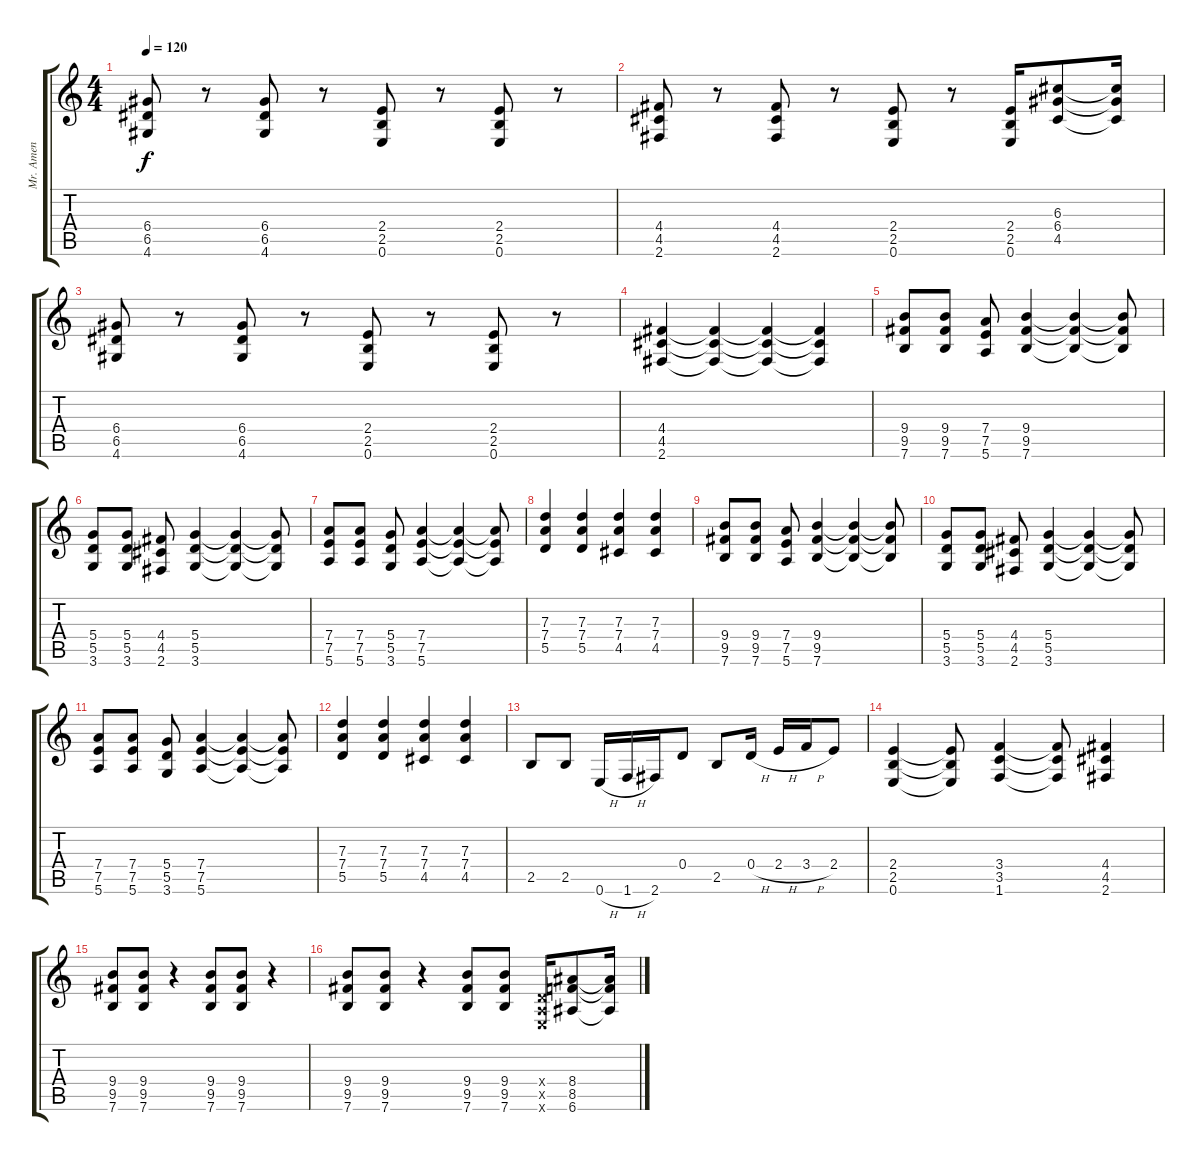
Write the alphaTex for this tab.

\track ("Mr. Amen" "Mr. Amen") {instrument distortionguitar}
\staff {score tabs}
\tuning (E4 B3 G3 D3 A2 E2) {hide}
\ts (4 4)
\tempo 120
\clef g2
\ks c
(6.4 6.5 4.6).8{dy f} r.8 (6.4 6.5 4.6).8 r.8 (2.4 2.5 0.6).8 r.8 (2.4 2.5 0.6).8 r.8 |
(4.4 4.5 2.6).8 r.8 (4.4 4.5 2.6).8 r.8 (2.4 2.5 0.6).8 r.8 (2.4 2.5 0.6).16 (6.3 6.4 4.5).8 (6.3{t} 6.4{t} 4.5{t}).16 |
(6.4 6.5 4.6).8 r.8 (6.4 6.5 4.6).8 r.8 (2.4 2.5 0.6).8 r.8 (2.4 2.5 0.6).8 r.8 |
(4.4 4.5 2.6).4 (4.4{t} 4.5{t} 2.6{t}).4 (4.4{t} 4.5{t} 2.6{t}).4 (4.4{t} 4.5{t} 2.6{t}).4 |
(9.4 9.5 7.6).8 (9.4 9.5 7.6).8 (7.4 7.5 5.6).8 (9.4 9.5 7.6).4 (9.4{t} 9.5{t} 7.6{t}).4 (9.4{t} 9.5{t} 7.6{t}).8 |
(5.4 5.5 3.6).8 (5.4 5.5 3.6).8 (4.4 4.5 2.6).8 (5.4 5.5 3.6).4 (5.4{t} 5.5{t} 3.6{t}).4 (5.4{t} 5.5{t} 3.6{t}).8 |
(7.4 7.5 5.6).8 (7.4 7.5 5.6).8 (5.4 5.5 3.6).8 (7.4 7.5 5.6).4 (7.4{t} 7.5{t} 5.6{t}).4 (7.4{t} 7.5{t} 5.6{t}).8 |
(7.3 7.4 5.5).4 (7.3 7.4 5.5).4 (7.3 7.4 4.5).4 (7.3 7.4 4.5).4 |
(9.4 9.5 7.6).8 (9.4 9.5 7.6).8 (7.4 7.5 5.6).8 (9.4 9.5 7.6).4 (9.4{t} 9.5{t} 7.6{t}).4 (9.4{t} 9.5{t} 7.6{t}).8 |
(5.4 5.5 3.6).8 (5.4 5.5 3.6).8 (4.4 4.5 2.6).8 (5.4 5.5 3.6).4 (5.4{t} 5.5{t} 3.6{t}).4 (5.4{t} 5.5{t} 3.6{t}).8 |
(7.4 7.5 5.6).8 (7.4 7.5 5.6).8 (5.4 5.5 3.6).8 (7.4 7.5 5.6).4 (7.4{t} 7.5{t} 5.6{t}).4 (7.4{t} 7.5{t} 5.6{t}).8 |
(7.3 7.4 5.5).4 (7.3 7.4 5.5).4 (7.3 7.4 4.5).4 (7.3 7.4 4.5).4 |
2.5.8 2.5.8 0.6{h}.16 1.6{h}.16 2.6.16 0.4.8 2.5.8 0.4{h}.16 2.4{h}.16 3.4{h}.16 2.4.8 |
(2.4 2.5 0.6).4 (2.4{t} 2.5{t} 0.6{t}).8 (3.4 3.5 1.6).4 (3.4{t} 3.5{t} 1.6{t}).8 (4.4 4.5 2.6).4 |
(9.4 9.5 7.6).8 (9.4 9.5 7.6).8 r.4 (9.4 9.5 7.6).8 (9.4 9.5 7.6).8 r.4 |
(9.4 9.5 7.6).8 (9.4 9.5 7.6).8 r.4 (9.4 9.5 7.6).8 (9.4 9.5 7.6).8 (0.4{x} 0.5{x} 0.6{x}).16 (8.4 8.5 6.6).8 (8.4{t} 8.5{t} 6.6{t}).16
